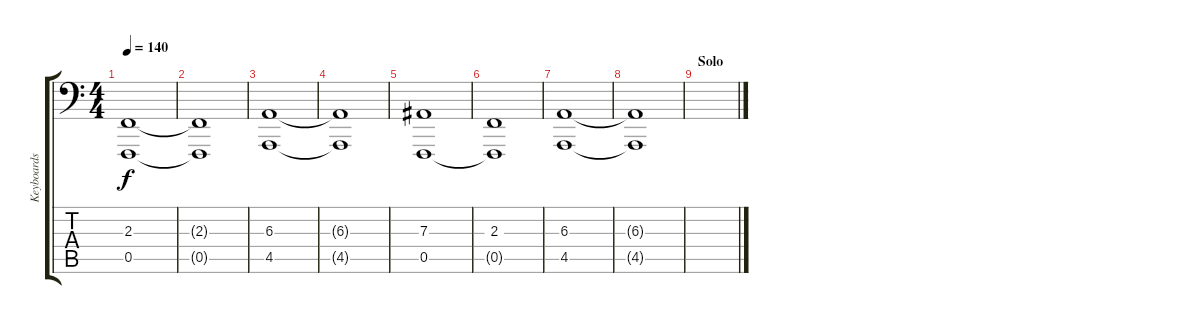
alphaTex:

\track ("Keyboards" "Keyboards") {instrument stringensemble1}
\staff {score tabs}
\tuning (C3 G2 Eb2 Bb1 F1 C1) {hide}
\ts (4 4)
\tempo 140
\clef f4
\ks c
(2.3 0.5).1{dy f} |
(2.3{t} 0.5{t}).1 |
(6.3 4.5).1 |
(6.3{t} 4.5{t}).1 |
(7.3 0.5).1 |
(2.3 0.5{t}).1 |
(6.3 4.5).1{volume 5} |
(6.3{t} 4.5{t}).1 |
\section ("" "Solo")
